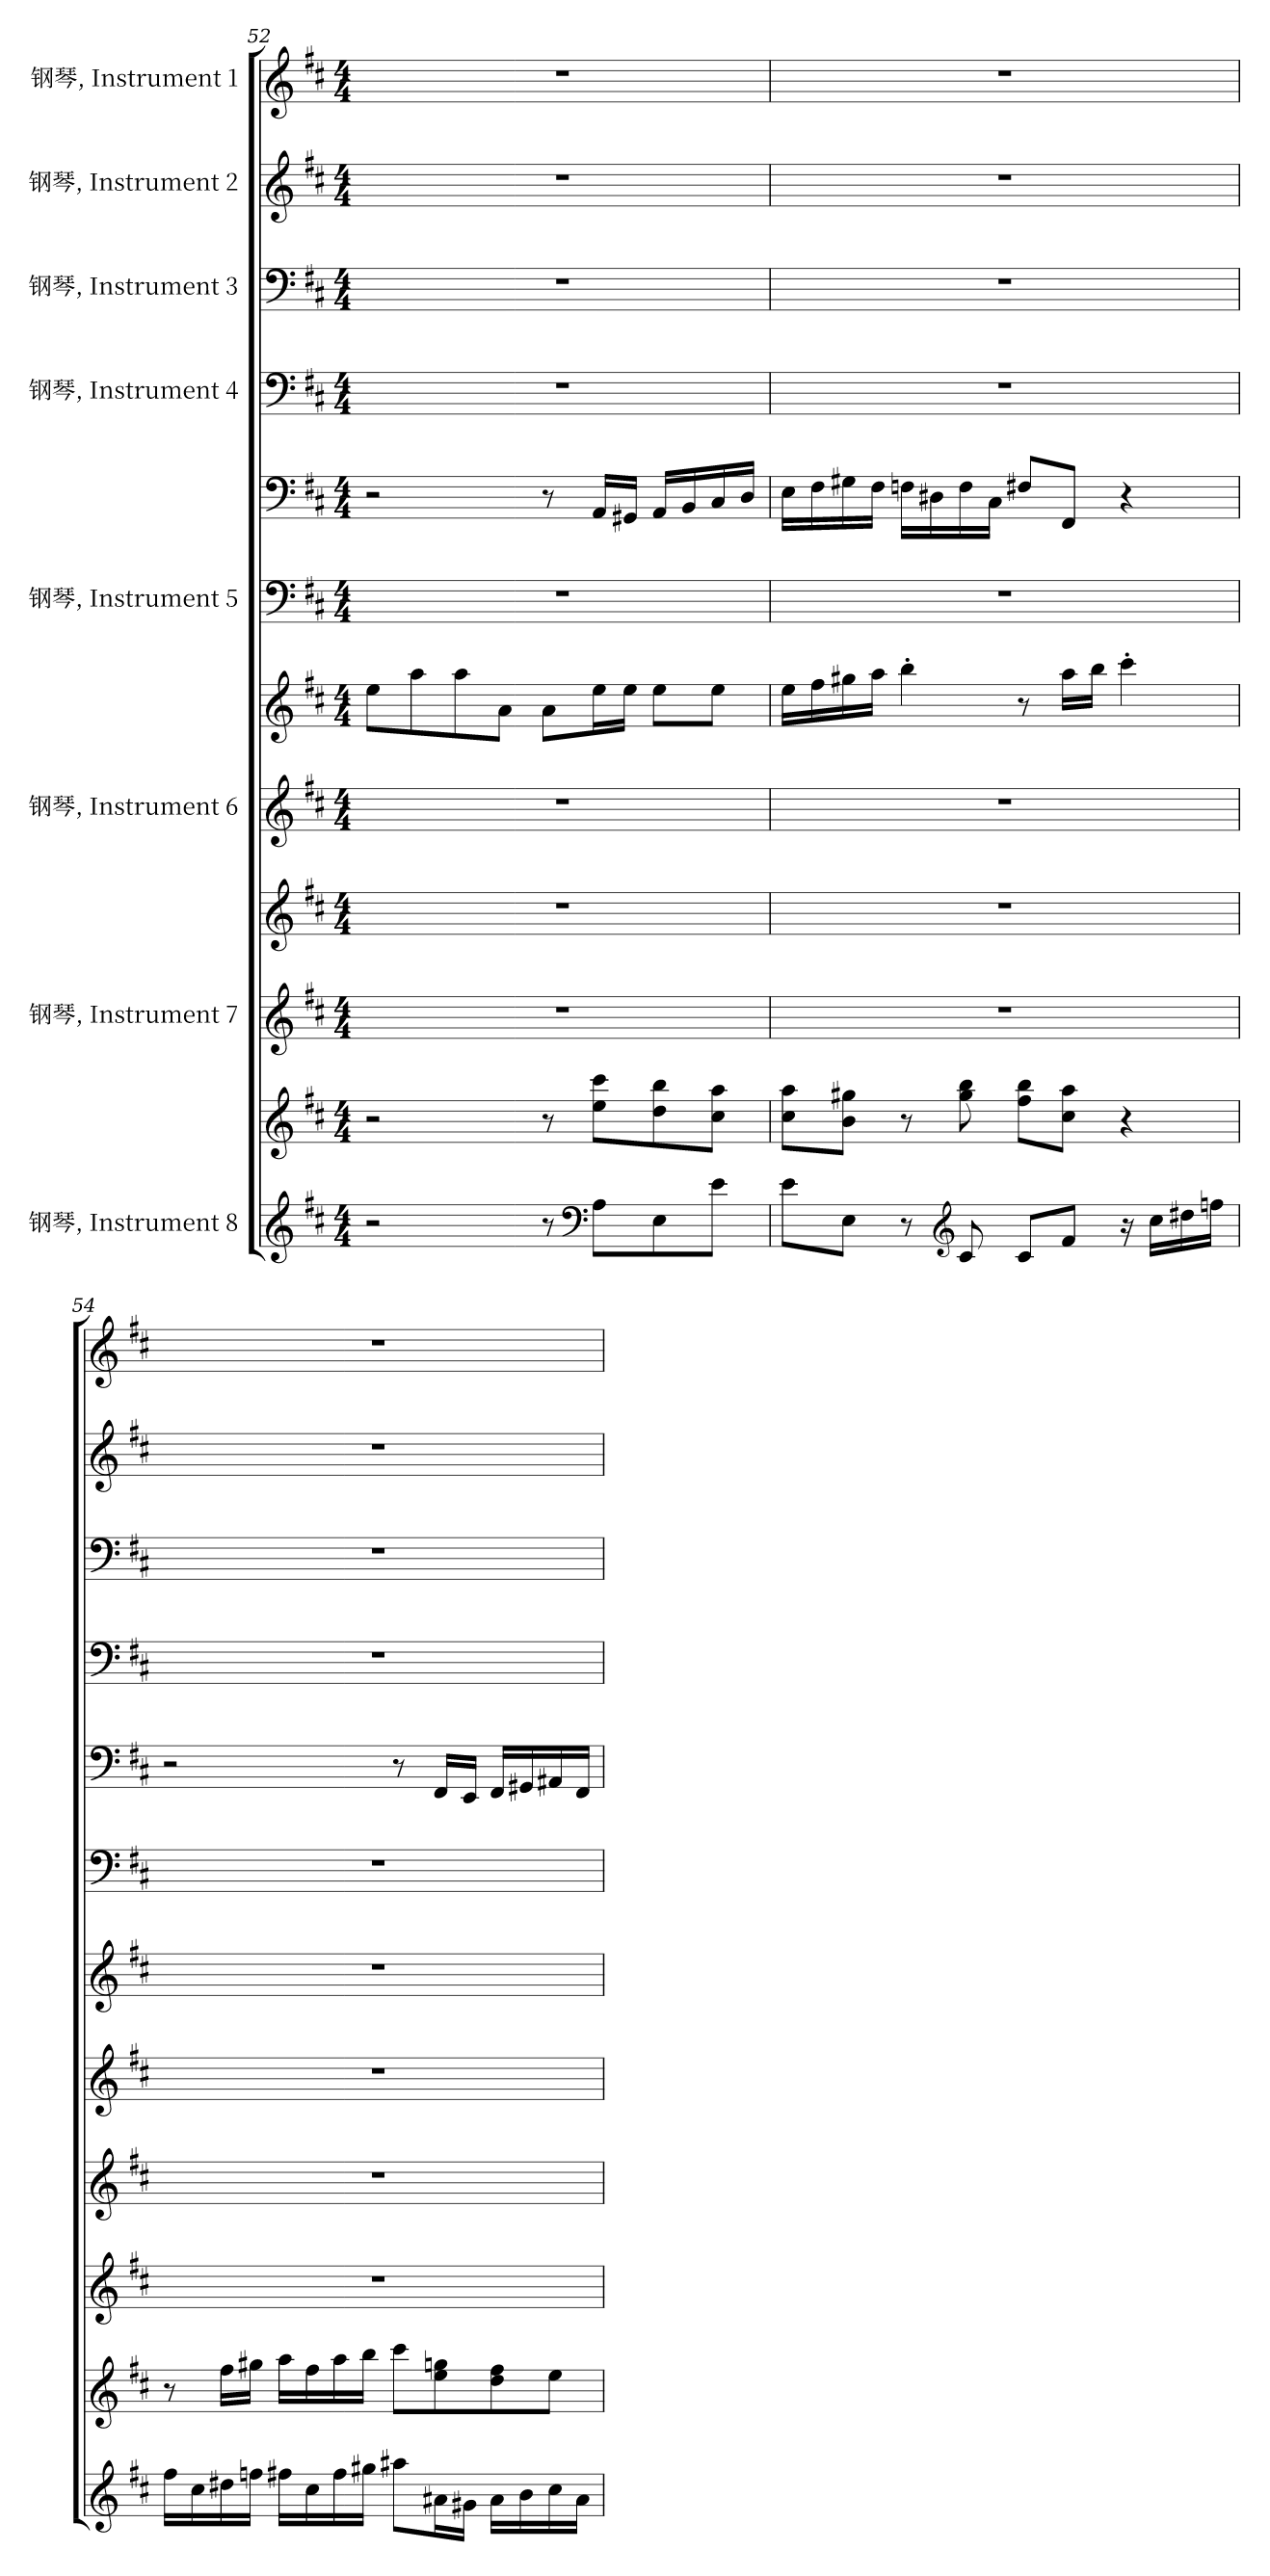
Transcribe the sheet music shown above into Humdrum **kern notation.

**kern	**kern	**kern	**kern	**kern	**kern	**kern	**kern	**kern	**kern	**kern	**kern
*part8	*part8	*part7	*part7	*part6	*part6	*part5	*part5	*part4	*part3	*part2	*part1
*staff12	*staff11	*staff10	*staff9	*staff8	*staff7	*staff6	*staff5	*staff4	*staff3	*staff2	*staff1
*I"钢琴, Instrument 8	*	*I"钢琴, Instrument 7	*	*I"钢琴, Instrument 6	*	*I"钢琴, Instrument 5	*	*I"钢琴, Instrument 4	*I"钢琴, Instrument 3	*I"钢琴, Instrument 2	*I"钢琴, Instrument 1
*clefG2	*clefG2	*clefG2	*clefG2	*clefG2	*clefG2	*clefF4	*clefF4	*clefF4	*clefF4	*clefG2	*clefG2
*k[f#c#]	*k[f#c#]	*k[f#c#]	*k[f#c#]	*k[f#c#]	*k[f#c#]	*k[f#c#]	*k[f#c#]	*k[f#c#]	*k[f#c#]	*k[f#c#]	*k[f#c#]
*M4/4	*M4/4	*M4/4	*M4/4	*M4/4	*M4/4	*M4/4	*M4/4	*M4/4	*M4/4	*M4/4	*M4/4
=52	=52	=52	=52	=52	=52	=52	=52	=52	=52	=52	=52
2r	2r	1r	1r	1r	8ee\L	1r	2r	1r	1r	1r	1r
.	.	.	.	.	8aa\	.	.	.	.	.	.
.	.	.	.	.	8aa\	.	.	.	.	.	.
.	.	.	.	.	8a\J	.	.	.	.	.	.
8r	8r	.	.	.	8a\L	.	8r	.	.	.	.
*clefF4	*	*	*	*	*	*	*	*	*	*	*
8A\L	8ee\ 8ccc#\L	.	.	.	16ee\L	.	16AA/LL	.	.	.	.
.	.	.	.	.	16ee\JJ	.	16GG#X/JJ	.	.	.	.
8E\	8dd\ 8bb\	.	.	.	8ee\L	.	16AA/LL	.	.	.	.
.	.	.	.	.	.	.	16BB/	.	.	.	.
8e\J	8cc#\ 8aa\J	.	.	.	8ee\J	.	16C#/	.	.	.	.
.	.	.	.	.	.	.	16D/JJ	.	.	.	.
!!LO:PB:g=z
=53	=53	=53	=53	=53	=53	=53	=53	=53	=53	=53	=53
8e\L	8cc#\ 8aa\L	1r	1r	1r	16ee\LL	1r	16E\LL	1r	1r	1r	1r
.	.	.	.	.	16ff#\	.	16F#\	.	.	.	.
8E\J	8b\ 8gg#X\J	.	.	.	16gg#X\	.	16G#X\	.	.	.	.
.	.	.	.	.	16aa\JJ	.	16F#\JJ	.	.	.	.
8r	8r	.	.	.	4bb'\	.	16Fn\LL	.	.	.	.
.	.	.	.	.	.	.	16D#X\	.	.	.	.
*clefG2	*	*	*	*	*	*	*	*	*	*	*
8c#/	8gg#\ 8bb\	.	.	.	.	.	16F\	.	.	.	.
.	.	.	.	.	.	.	16C#\JJ	.	.	.	.
8c#/L	8ff#\ 8bb\L	.	.	.	8r	.	8F#X/L	.	.	.	.
8f#/J	8cc#\ 8aa\J	.	.	.	16aa\LL	.	8FF#/J	.	.	.	.
.	.	.	.	.	16bb\JJ	.	.	.	.	.	.
16r	4r	.	.	.	4ccc#'\	.	4r	.	.	.	.
16cc#\LL	.	.	.	.	.	.	.	.	.	.	.
16dd#X\	.	.	.	.	.	.	.	.	.	.	.
16ffn\JJ	.	.	.	.	.	.	.	.	.	.	.
!!LO:PB:g=z
=54	=54	=54	=54	=54	=54	=54	=54	=54	=54	=54	=54
16ff#\LL	8r	1r	1r	1r	1r	1r	2r	1r	1r	1r	1r
16cc#\	.	.	.	.	.	.	.	.	.	.	.
16dd#X\	16ff#\LL	.	.	.	.	.	.	.	.	.	.
16ffn\JJ	16gg#X\JJ	.	.	.	.	.	.	.	.	.	.
16ff#X\LL	16aa\LL	.	.	.	.	.	.	.	.	.	.
16cc#\	16ff#\	.	.	.	.	.	.	.	.	.	.
16ff#\	16aa\	.	.	.	.	.	.	.	.	.	.
16gg#X\JJ	16bb\JJ	.	.	.	.	.	.	.	.	.	.
8aa#X\L	8ccc#\L	.	.	.	.	.	8r	.	.	.	.
16a#X\L	8ee\ 8ggn\	.	.	.	.	.	16FF#/LL	.	.	.	.
16g#X\JJ	.	.	.	.	.	.	16EE/JJ	.	.	.	.
16a#\LL	8dd\ 8ff#\	.	.	.	.	.	16FF#/LL	.	.	.	.
16b\	.	.	.	.	.	.	16GG#X/	.	.	.	.
16cc#\	8ee\J	.	.	.	.	.	16AA#X/	.	.	.	.
16a#\JJ	.	.	.	.	.	.	16FF#/JJ	.	.	.	.
=	=	=	=	=	=	=	=	=	=	=	=
*-	*-	*-	*-	*-	*-	*-	*-	*-	*-	*-	*-
